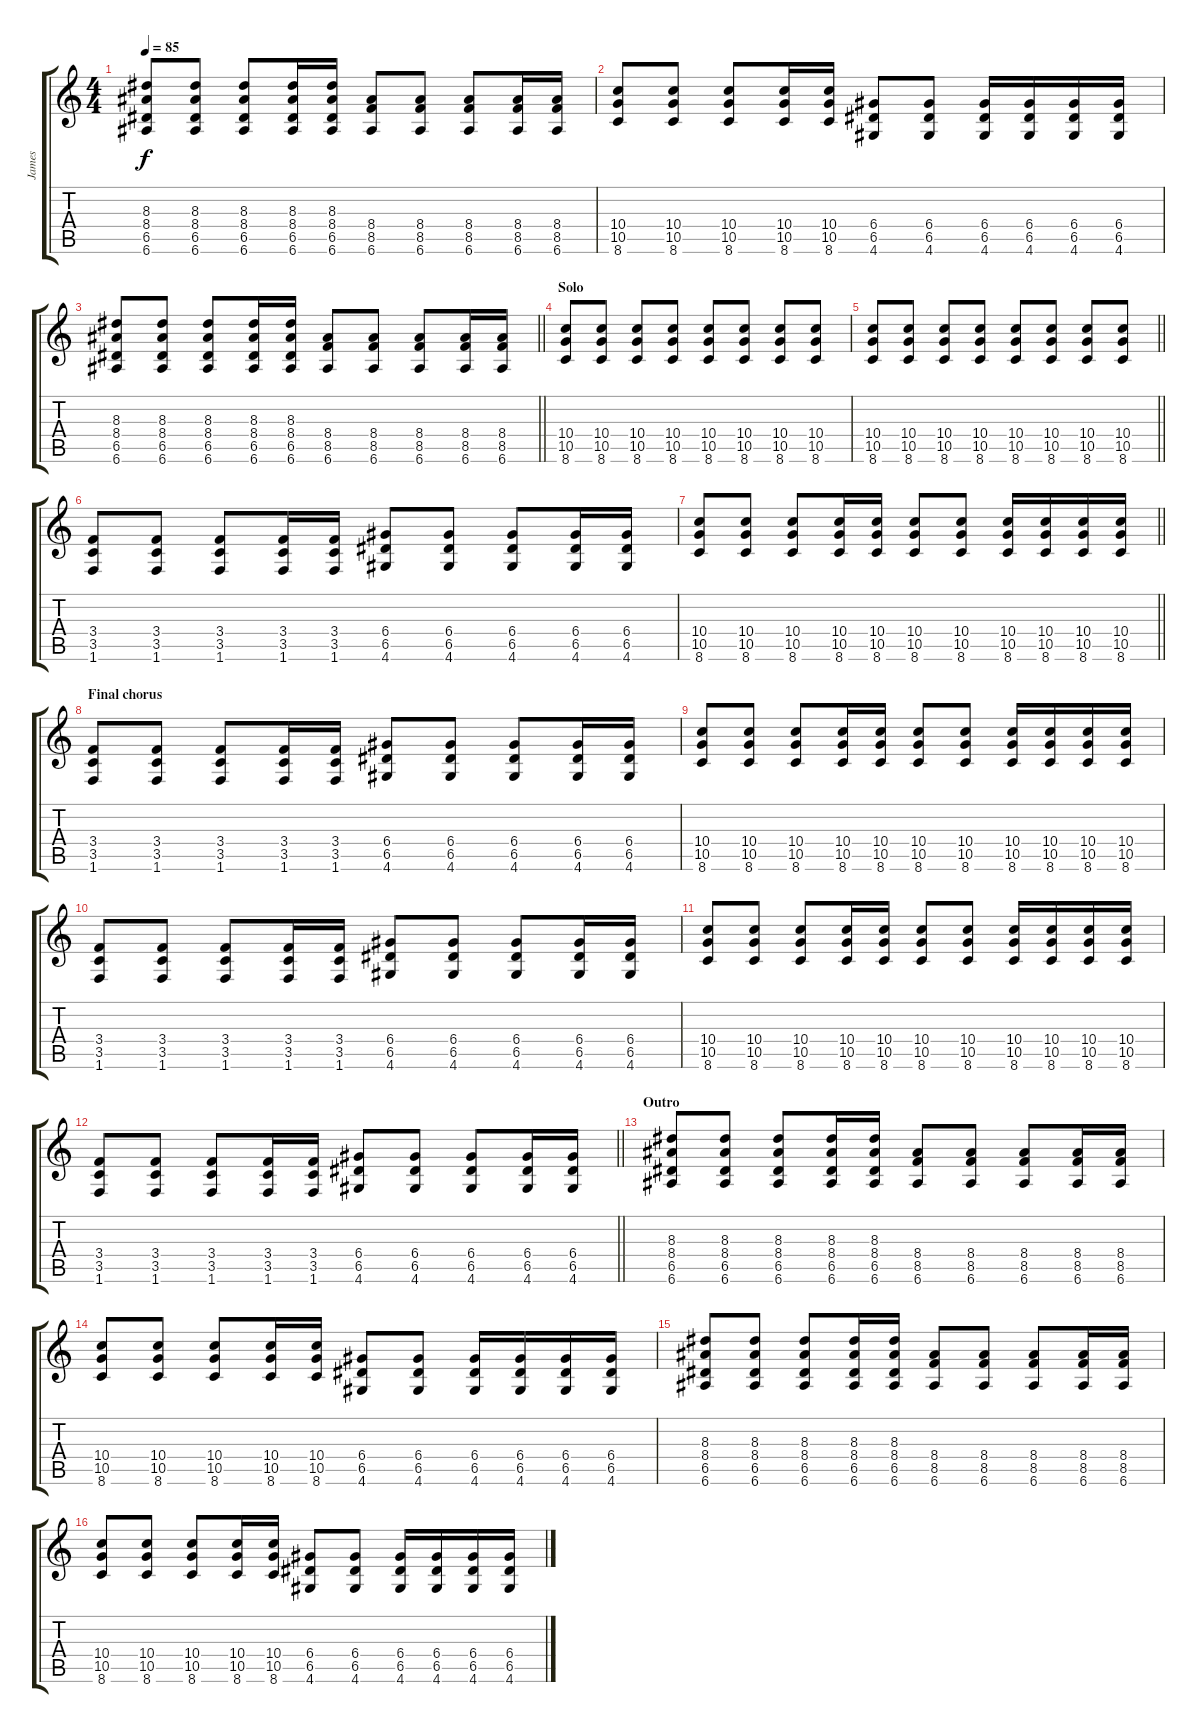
\track ("James" "James") {instrument overdrivenguitar}
\staff {score tabs}
\tuning (E4 B3 G3 D3 A2 E2) {hide}
\ts (4 4)
\tempo 85
\clef g2
\ks c
(8.3 8.4 6.5 6.6).8{dy f} (8.3 8.4 6.5 6.6).8 (8.3 8.4 6.5 6.6).8 (8.3 8.4 6.5 6.6).16 (8.3 8.4 6.5 6.6).16 (8.4 8.5 6.6).8 (8.4 8.5 6.6).8 (8.4 8.5 6.6).8 (8.4 8.5 6.6).16 (8.4 8.5 6.6).16 |
(10.4 10.5 8.6).8 (10.4 10.5 8.6).8 (10.4 10.5 8.6).8 (10.4 10.5 8.6).16 (10.4 10.5 8.6).16 (6.4 6.5 4.6).8 (6.4 6.5 4.6).8 (6.4 6.5 4.6).16 (6.4 6.5 4.6).16 (6.4 6.5 4.6).16 (6.4 6.5 4.6).16 |
\barLineRight lightlight
(8.3 8.4 6.5 6.6).8 (8.3 8.4 6.5 6.6).8 (8.3 8.4 6.5 6.6).8 (8.3 8.4 6.5 6.6).16 (8.3 8.4 6.5 6.6).16 (8.4 8.5 6.6).8 (8.4 8.5 6.6).8 (8.4 8.5 6.6).8 (8.4 8.5 6.6).16 (8.4 8.5 6.6).16 |
\section ("" "Solo")
(10.4 10.5 8.6).8 (10.4 10.5 8.6).8 (10.4 10.5 8.6).8 (10.4 10.5 8.6).8 (10.4 10.5 8.6).8 (10.4 10.5 8.6).8 (10.4 10.5 8.6).8 (10.4 10.5 8.6).8 |
\barLineRight lightlight
(10.4 10.5 8.6).8 (10.4 10.5 8.6).8 (10.4 10.5 8.6).8 (10.4 10.5 8.6).8 (10.4 10.5 8.6).8 (10.4 10.5 8.6).8 (10.4 10.5 8.6).8 (10.4 10.5 8.6).8 |
(3.4 3.5 1.6).8{instrument overdrivenguitar} (3.4 3.5 1.6).8 (3.4 3.5 1.6).8 (3.4 3.5 1.6).16 (3.4 3.5 1.6).16 (6.4 6.5 4.6).8 (6.4 6.5 4.6).8 (6.4 6.5 4.6).8 (6.4 6.5 4.6).16 (6.4 6.5 4.6).16 |
\barLineRight lightlight
(10.4 10.5 8.6).8 (10.4 10.5 8.6).8 (10.4 10.5 8.6).8 (10.4 10.5 8.6).16 (10.4 10.5 8.6).16 (10.4 10.5 8.6).8 (10.4 10.5 8.6).8 (10.4 10.5 8.6).16 (10.4 10.5 8.6).16 (10.4 10.5 8.6).16 (10.4 10.5 8.6).16 |
\section ("" "Final chorus")
(3.4 3.5 1.6).8 (3.4 3.5 1.6).8 (3.4 3.5 1.6).8 (3.4 3.5 1.6).16 (3.4 3.5 1.6).16 (6.4 6.5 4.6).8 (6.4 6.5 4.6).8 (6.4 6.5 4.6).8 (6.4 6.5 4.6).16 (6.4 6.5 4.6).16 |
(10.4 10.5 8.6).8 (10.4 10.5 8.6).8 (10.4 10.5 8.6).8 (10.4 10.5 8.6).16 (10.4 10.5 8.6).16 (10.4 10.5 8.6).8 (10.4 10.5 8.6).8 (10.4 10.5 8.6).16 (10.4 10.5 8.6).16 (10.4 10.5 8.6).16 (10.4 10.5 8.6).16 |
(3.4 3.5 1.6).8 (3.4 3.5 1.6).8 (3.4 3.5 1.6).8 (3.4 3.5 1.6).16 (3.4 3.5 1.6).16 (6.4 6.5 4.6).8 (6.4 6.5 4.6).8 (6.4 6.5 4.6).8 (6.4 6.5 4.6).16 (6.4 6.5 4.6).16 |
(10.4 10.5 8.6).8 (10.4 10.5 8.6).8 (10.4 10.5 8.6).8 (10.4 10.5 8.6).16 (10.4 10.5 8.6).16 (10.4 10.5 8.6).8 (10.4 10.5 8.6).8 (10.4 10.5 8.6).16 (10.4 10.5 8.6).16 (10.4 10.5 8.6).16 (10.4 10.5 8.6).16 |
\barLineRight lightlight
(3.4 3.5 1.6).8 (3.4 3.5 1.6).8 (3.4 3.5 1.6).8 (3.4 3.5 1.6).16 (3.4 3.5 1.6).16 (6.4 6.5 4.6).8 (6.4 6.5 4.6).8 (6.4 6.5 4.6).8 (6.4 6.5 4.6).16 (6.4 6.5 4.6).16 |
\section ("" "Outro")
(8.3 8.4 6.5 6.6).8 (8.3 8.4 6.5 6.6).8 (8.3 8.4 6.5 6.6).8 (8.3 8.4 6.5 6.6).16 (8.3 8.4 6.5 6.6).16 (8.4 8.5 6.6).8 (8.4 8.5 6.6).8 (8.4 8.5 6.6).8 (8.4 8.5 6.6).16 (8.4 8.5 6.6).16 |
(10.4 10.5 8.6).8 (10.4 10.5 8.6).8 (10.4 10.5 8.6).8 (10.4 10.5 8.6).16 (10.4 10.5 8.6).16 (6.4 6.5 4.6).8 (6.4 6.5 4.6).8 (6.4 6.5 4.6).16 (6.4 6.5 4.6).16 (6.4 6.5 4.6).16 (6.4 6.5 4.6).16 |
(8.3 8.4 6.5 6.6).8 (8.3 8.4 6.5 6.6).8 (8.3 8.4 6.5 6.6).8 (8.3 8.4 6.5 6.6).16 (8.3 8.4 6.5 6.6).16 (8.4 8.5 6.6).8 (8.4 8.5 6.6).8 (8.4 8.5 6.6).8 (8.4 8.5 6.6).16 (8.4 8.5 6.6).16 |
(10.4 10.5 8.6).8 (10.4 10.5 8.6).8 (10.4 10.5 8.6).8 (10.4 10.5 8.6).16 (10.4 10.5 8.6).16 (6.4 6.5 4.6).8 (6.4 6.5 4.6).8 (6.4 6.5 4.6).16 (6.4 6.5 4.6).16 (6.4 6.5 4.6).16 (6.4 6.5 4.6).16
